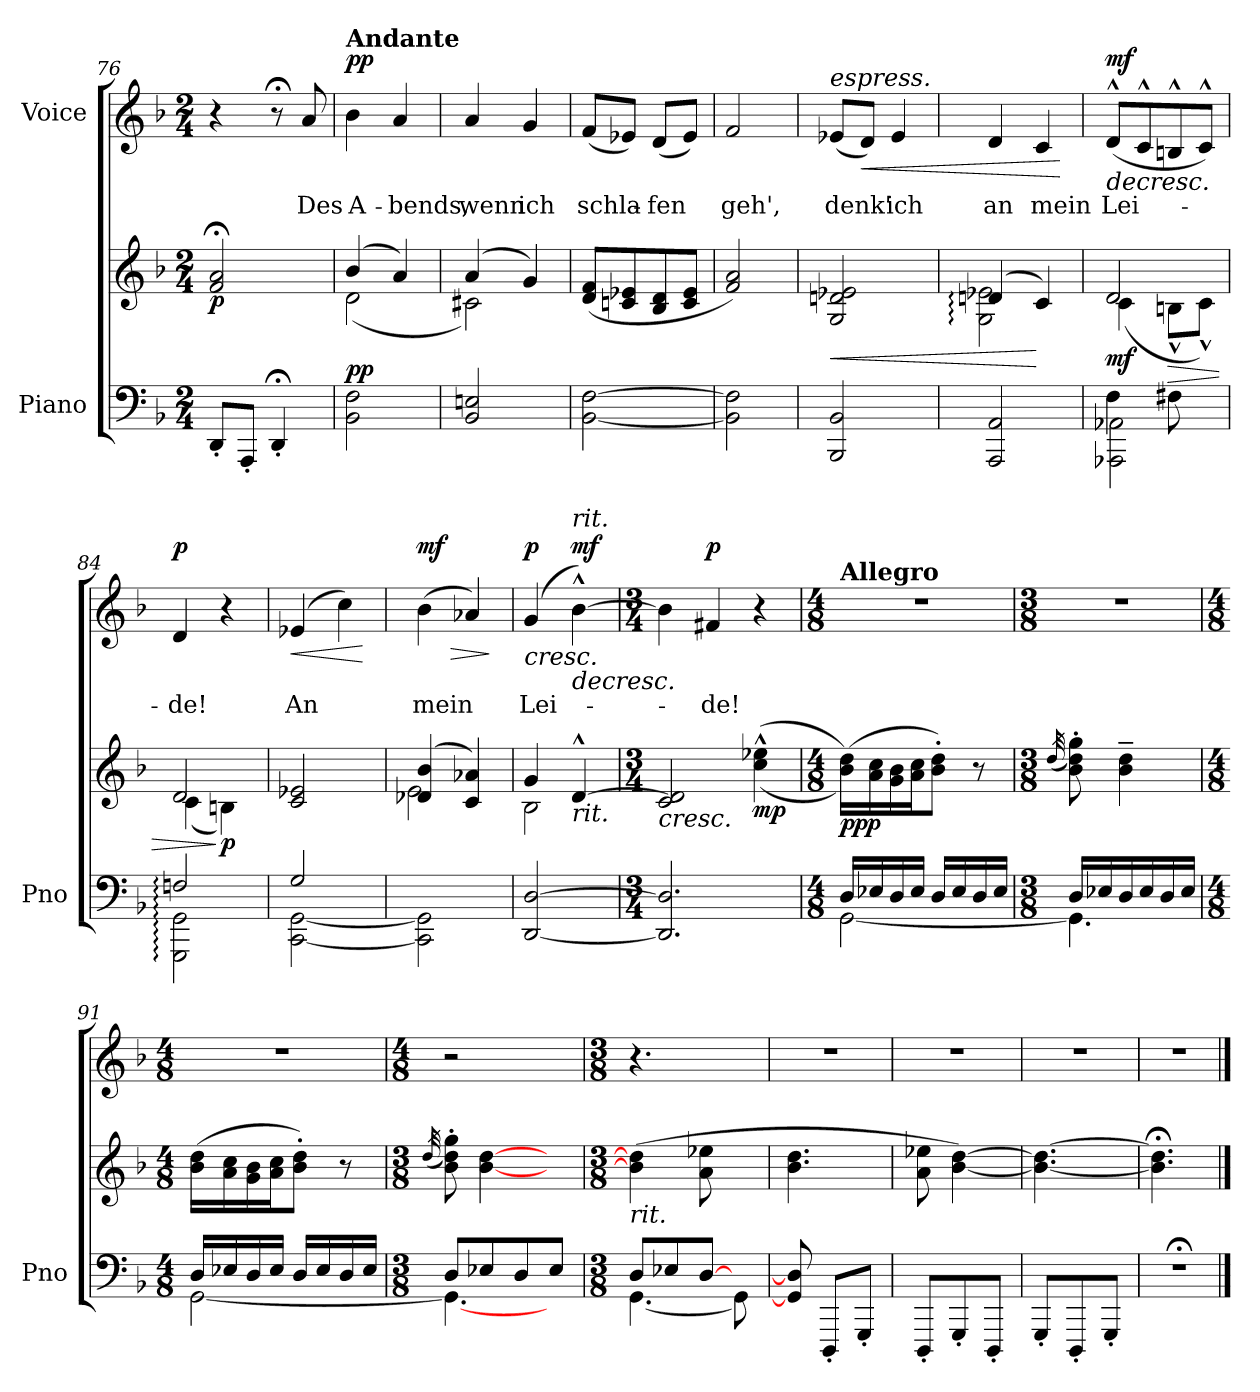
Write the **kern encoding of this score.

**kern	**kern	**dynam	**kern	**text	**dynam
*part2	*part2	*part2	*part1	*part1	*part1
*staff3	*staff2	*staff2/3	*staff1	*staff1	*staff1
*I"Piano	*	*	*I"Voice	*	*
*I'Pno	*	*	*	*	*
*clefF4	*clefG2	*	*clefG2	*	*
*k[b-]	*k[b-]	*	*k[b-]	*	*
*M2/4	*M2/4	*	*M2/4	*	*
=76	=76	=76	=76	=76	=76
!	!	!LO:DY:b	!	!	!
8DD'/L	2f/;< 2a/;<	p	4r	.	.
8AAA'/J	.	.	.	.	.
4DD;'/	.	.	8r;<	.	.
!	!	!	!	!LO:LY:b	!
.	.	.	8a/	Des	.
=77	=77	=77	=77	=77	=77
*	*^	*	*	*	*
!	!	!	!	!LO:TX:a:B:t=Andante	!	!
!	!	!	!LO:DY:a=2	!	!LO:LY:b	!LO:DY:a
2BB-\ 2F\	(>4b-/	(<2d\	pp	4b-\	A-	pp
!	!	!	!	!	!LO:LY:b	!
.	4a/)	.	.	4a/	-bends,	.
=78	=78	=78	=78	=78	=78	=78
!	!	!	!	!	!LO:LY:b	!
2BB-/ 2En/	(>4a/	2c#X\)	.	4a/	wenn	.
!	!	!	!	!	!LO:LY:b	!
.	4g/)	.	.	4g/	ich	.
*	*v	*v	*	*	*	*
=79	=79	=79	=79	=79	=79
!	!	!	!	!LO:LY:b	!
[2BB-\ [2F\	(<8d/ 8f/L	.	(<8f/L	schla-	.
.	8cn/ 8e-X/	.	8e-X/J)	.	.
!	!	!	!	!LO:LY:b	!
.	8B-/ 8d/	.	(<8d/L	-fen	.
.	8c/ 8e-/J	.	8e-/J)	.	.
=80	=80	=80	=80	=80	=80
!	!	!	!	!LO:LY:b	!
2BB-\] 2F\]	2f/ 2a/)	.	2f/	geh',	.
!!LO:LB:g=z
=81	=81	=81	=81	=81	=81
!	!	!	!LO:TX:a:i:t=espress.	!	!
!	!	!LO:HP:b	!	!LO:LY:b	!
2BBB-/ 2BB-/	2G/ 2dn/ 2e-X/	<	(<8e-X/L	denk'	.
!	!	!	!	!	!LO:HP:b
.	.	.	8d/J)	.	<
!	!	!	!	!LO:LY:b	!
.	.	.	4e-/	ich	.
=82	=82	=82	=82	=82	=82
*	*^	*	*	*	*
!	!	!	!	!	!LO:LY:b	!
2AAA/ 2AA/	(>4dn/	2G\: 2e-X\:	.	4d/	an	.
!	!	!	!	!	!LO:LY:b	!
.	4c/)	.	[	4c/	mein	.
*	*v	*v	*	*	*	*
.	.	.	.	.	[
=83	=83	=83	=83	=83	=83
*^	*^	*	*	*	*
!	!	!	!	!LO:DY:b	!	!LO:LY:b	!LO:HP:b
!	!	!	!	!	!	!	!LO:DY:n=1:a
4F\	2AAA-X\ 2AA-X\	2d/	(>4c\	mf	(<8d^^/L	Lei-	> mf
.	.	.	.	.	8c^^/	.	.
!	!	!	!	!LO:HP:b	!	!	!
8F#X\	.	.	8Bn^^\L	>	8Bn^^/	.	.
8ryy	.	.	8c^^\J)	.	8c^^/J)	.	.
=84	=84	=84	=84	=84	=84	=84	=84
!	!	!	!	!	!	!LO:LY:b	!LO:DY:a
2Fn:/	2GGG\: 2GG\:	2d/	(<4c\	.	4d/	-de!	p
!	!	!	!	!LO:DY:n=1:b	!	!	!
.	.	.	4Bn\)	] p	4r	.	]
=85	=85	=85	=85	=85	=85	=85	=85
!	!	!	!	!	!	!LO:LY:b	!LO:HP:b
*	*	*v	*v	*	*	*	*
2G/	[2CC\ [2GG\	2c/ 2e-X/	.	(>4e-X/	An	<
.	.	.	.	4cc\)	.	.
*v	*v	*	*	*	*	*
.	.	.	.	.	[
=86	=86	=86	=86	=86	=86
*^	*^	*	*	*	*
!	!	!	!	!	!	!LO:LY:b	!LO:HP:b
!	!	!	!	!	!	!	!LO:DY:n=1:a
2ryy	2CC\] 2GG\]	(>4d-X/ 4b-/	2e\	.	(>4b-\	mein	> mf
.	.	4c/ 4a-X/)	.	.	4a-X/)	.	.
*v	*v	*	*	*	*	*	*
*	*v	*v	*	*	*	*
.	.	.	.	.	]
=87	=87	=87	=87	=87	=87
*	*^	*	*	*	*
!	!	!	!	!	!LO:LY:b	!LO:HP:b
!	!	!	!	!	!	!LO:DY:n=1:a
[2DD/ [2D/	4g/	2B-\	.	(>4g/	Lei-	< p
!	!	!	!	!LO:TX:a:i:t=rit.	!	!
!	!LO:TX:b:i:t=rit.	!	!	!	!	!
!	!	!	!	!	!	!LO:HP:b
!	!	!	!	!	!	!LO:DY:n=2:a
.	[4d^^/	.	.	[4b-^^\)	.	> mf
*	*v	*v	*	*	*	*
.	.	.	.	.	[
=88	=88	=88	=88	=88	=88
*M3/4	*M3/4	*	*M3/4	*	*
*	*	*	*MM75	*	*
!	!	!LO:HP:b	!	!	!
2.DD/] 2.D/]	2c/ 2d/]	<	4b-\]	.	.
*	*	*	*MM70	*	*
!	!	!	!	!LO:LY:b	!LO:DY:a
.	.	.	4f#X/	-de!	p
!	!	!LO:DY:b	!	!	!
.	(>(<4cc\^^ 4ee-X\^^	mp	4r	.	]
.	.	[	.	.	.
=89	=89	=89	=89	=89	=89
*M4/8	*M4/8	*	*M4/8	*	*
*^	*	*	*	*	*
!	!	!	!	!LO:TX:a:B:t=Allegro	!	!
!	!	!	!LO:DY:b	!	!	!
16D/LL	[2GG\	(>16b-\ 16dd\LL))	ppp	2r	.	.
16E-X/	.	16a\ 16cc\	.	.	.	.
16D/	.	16g\ 16b-\	.	.	.	.
16E-/JJ	.	16a\ 16cc\J	.	.	.	.
16D/LL	.	8b-\' 8dd\'J)	.	.	.	.
16E-/	.	.	.	.	.	.
16D/	.	8r	.	.	.	.
16E-/JJ	.	.	.	.	.	.
!!LO:PB:g=z
=90	=90	=90	=90	=90	=90	=90
*M3/8	*	*M3/8	*	*M3/8	*	*
.	.	(<32qdd/	.	.	.	.
16D/LL	4.GG\]	8b-\' 8dd\' 8gg\')	.	4.r	.	.
16E-X/	.	.	.	.	.	.
16D/	.	4b-\~ 4dd\~	.	.	.	.
16E-/	.	.	.	.	.	.
16D/	.	.	.	.	.	.
16E-/JJ	.	.	.	.	.	.
=91	=91	=91	=91	=91	=91	=91
*M4/8	*	*M4/8	*	*M4/8	*	*
16D/LL	[2GG\	(>16b-\ 16dd\LL	.	2r	.	.
16E-X/	.	16a\ 16cc\	.	.	.	.
16D/	.	16g\ 16b-\	.	.	.	.
16E-/JJ	.	16a\ 16cc\J	.	.	.	.
16D/LL	.	8b-\' 8dd\'J)	.	.	.	.
16E-/	.	.	.	.	.	.
16D/	.	8r	.	.	.	.
16E-/JJ	.	.	.	.	.	.
=92	=92	=92	=92	=92	=92	=92
*M3/8	*	*M3/8	*	*M4/8	*	*
.	.	(<32qdd/	.	.	.	.
8D/L	4.GG\_	8b-\' 8dd\' 8gg\')	.	2r	.	.
8E-X/	.	[4b-\ [4dd\	.	.	.	.
8D/	.	.	.	.	.	.
8E-/J	8ryy	8ryy	.	.	.	.
=93	=93	=93	=93	=93	=93	=93
*M3/8	*	*M3/8	*	*M3/8	*	*
*	*	*	*	*MM110	*	*
!	!	!LO:TX:b:i:t=rit.	!	!	!	!
8D/L	[4.GG\	(>4b-\] 4dd\]	.	4.r	.	.
8E-X/	.	.	.	.	.	.
[8D/J	.	8a\ 8ee-X\	.	.	.	.
8ryy	8GG\]	8ryy	.	8ryy	.	.
*v	*v	*	*	*	*	*
=94	=94	=94	=94	=94	=94
*	*	*	*MM97	*	*
8GG/] 8D/]	4.b-\ 4.dd\	.	4.r	.	.
8DDD'/L	.	.	.	.	.
8GGG'/J	.	.	.	.	.
=95	=95	=95	=95	=95	=95
*	*	*	*MM85	*	*
8DDD'/L	8a\ 8ee-X\	.	4.r	.	.
8GGG'/	[4b-\ [4dd\)	.	.	.	.
8DDD'/J	.	.	.	.	.
=96	=96	=96	=96	=96	=96
*	*	*	*MM75	*	*
8GGG'/L	4.b-\_ 4.dd\_	.	4.r	.	.
8DDD'/	.	.	.	.	.
8GGG'/J	.	.	.	.	.
=97	=97	=97	=97	=97	=97
*	*	*	*MM60	*	*
4.r;<	4.b-\];< 4.dd\];<	.	4.r	.	.
==	==	==	==	==	==
*-	*-	*-	*-	*-	*-
